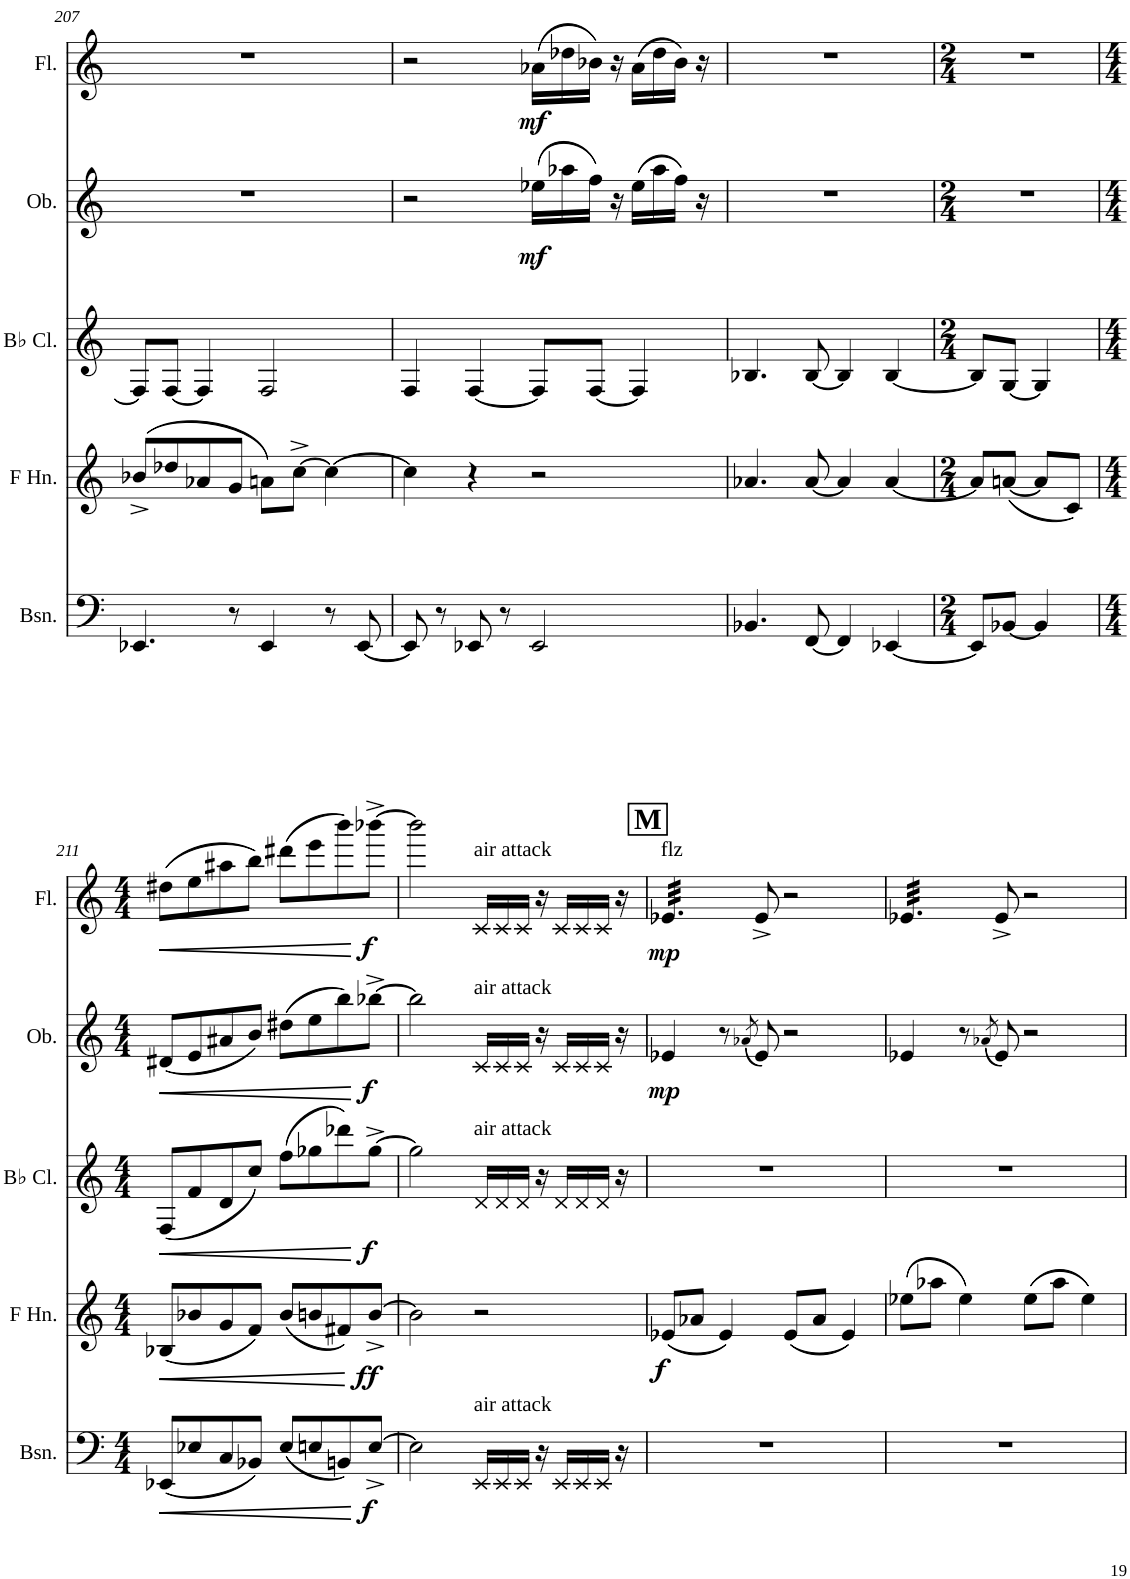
**kern	**dynam	**kern	**dynam	**kern	**dynam	**kern	**dynam	**kern	**dynam
*part5	*part5	*part4	*part4	*part3	*part3	*part2	*part2	*part1	*part1
*staff5	*staff5	*staff4	*staff4	*staff3	*staff3	*staff2	*staff2	*staff1	*staff1
*I"Bassoon	*	*I"Horn in F	*	*I"Bb Clarinet	*	*I"English Horn	*	*I"Flute	*
*I'Bsn.	*	*	*	*I'Bb Cl.	*	*I'E. Hn.	*	*I'Fl.	*
!!LO:PB:g=z
*clefF4	*	*clefF4	*	*clefG2	*	*clefG2	*	*clefG2	*
*	*	*Trd4c7	*	*Trd1c2	*	*Trd4c7	*	*	*
*k[]	*	*k[]	*	*k[]	*	*k[]	*	*k[]	*
*M4/4	*	*M4/4	*	*M4/4	*	*M4/4	*	*M4/4	*
=207	=207	=207	=207	=207	=207	=207	=207	=207	=207
4.EE-X/	.	(8b-X^/L	.	8F/L]	.	1r	.	1r	.
.	.	8dd-X/	.	[8F/J	.	.	.	.	.
.	.	8a-X/	.	4F/]	.	.	.	.	.
8r	.	8g/J	.	.	.	.	.	.	.
4EE-/	.	8an\L)	.	2F/	.	.	.	.	.
.	.	[8cc^\J	.	.	.	.	.	.	.
8r	.	4cc\_	.	.	.	.	.	.	.
[8EE-/	.	.	.	.	.	.	.	.	.
=208	=208	=208	=208	=208	=208	=208	=208	=208	=208
8EE-/]	.	4cc\]	.	4F/	.	2r	.	2r	.
8r	.	.	.	.	.	.	.	.	.
8EE-X/	.	4r	.	[4F/	.	.	.	.	.
8r	.	.	.	.	.	.	.	.	.
!	!	!	!	!	!	!	!LO:DY:b	!	!LO:DY:b
2EE-/	.	2r	.	8F/L]	.	(16ee-X\LL	mf	(16a-X\LL	mf
.	.	.	.	.	.	16aa-X\	.	16dd-X\	.
.	.	.	.	[8F/J	.	16ff\JJ)	.	16b-X\JJ)	.
.	.	.	.	.	.	16r	.	16r	.
.	.	.	.	4F/]	.	(16ee-\LL	.	(16a-\LL	.
.	.	.	.	.	.	16aa-\	.	16dd-\	.
.	.	.	.	.	.	16ff\JJ)	.	16b-\JJ)	.
.	.	.	.	.	.	16r	.	16r	.
=209	=209	=209	=209	=209	=209	=209	=209	=209	=209
4.BB-X/	.	4.a-X/	.	4.B-X/	.	1r	.	1r	.
[8FF/	.	[8a-/	.	[8B-/	.	.	.	.	.
4FF/]	.	4a-/]	.	4B-/]	.	.	.	.	.
[4EE-X/	.	[4a-/	.	[4B-/	.	.	.	.	.
=210	=210	=210	=210	=210	=210	=210	=210	=210	=210
*M2/4	*	*M2/4	*	*M2/4	*	*M2/4	*	*M2/4	*
8EE-/L]	.	8a-/L]	.	8B-/L]	.	2r	.	2r	.
[8BB-X/J	.	([8an/J	.	[8G/J	.	.	.	.	.
4BB-/]	.	8a/L]	.	4G/]	.	.	.	.	.
.	.	8c/J)	.	.	.	.	.	.	.
!!LO:LB:g=z
=211	=211	=211	=211	=211	=211	=211	=211	=211	=211
*M4/4	*	*M4/4	*	*M4/4	*	*M4/4	*	*M4/4	*
!	!	!	!	!	!	!	!	!	!LO:HP:b
(8EE-X/L	.	(8B-X/L	.	(8F/L	.	(8d#X/L	.	(8dd#X\L	<
8E-X/	.	8b-X/	.	8f/	.	8e/	.	8ee\	.
8C/	.	8g/	.	8d/	.	8a#X/	.	8aa#X\	.
8BB-X/J)	.	8f/J)	.	8cc/J)	.	8b/J)	.	8bb\J)	.
(8E-/L	.	(8b-/L	.	(8ff\L	.	(8dd#X\L	.	(8ddd#X\L	.
8En/	.	8bn/	.	8gg-X\	.	8ee\	.	8eee\	.
8BBn/)	.	8f#X/)	.	8ddd-X\)	.	8bb\)	.	8bbb\)	.
!	!LO:DY:b	!	!LO:DY:b	!	!LO:DY:b	!	!LO:DY:b	!	!LO:DY:n=1:b
[8E^/J	f	[8b^/J	ff	[8gg-^\J	f	[8bb-X^\J	f	[8bbb-X^\J	[ f
=212	=212	=212	=212	=212	=212	=212	=212	=212	=212
2E\]	.	2b\]	.	2gg-\]	.	2bb-\]	.	2bbb-\]	.
!	!	!	!	!	!	!	!	!LO:TX:a:t=air attack	!
!	!	!	!	!	!	!LO:TX:a:t=air attack	!	!	!
!	!	!	!	!LO:TX:a:t=air attack	!	!	!	!	!
!LO:TX:a:t=air attack	!	!	!	!	!	!	!	!	!
16EE/LL	.	2r	.	16d/LL	.	16c/LL	.	16c/LL	.
16EE/	.	.	.	16d/	.	16c/	.	16c/	.
16EE/JJ	.	.	.	16d/JJ	.	16c/JJ	.	16c/JJ	.
16r	.	.	.	16r	.	16r	.	16r	.
16EE/LL	.	.	.	16d/LL	.	16c/LL	.	16c/LL	.
16EE/	.	.	.	16d/	.	16c/	.	16c/	.
16EE/JJ	.	.	.	16d/JJ	.	16c/JJ	.	16c/JJ	.
16r	.	.	.	16r	.	16r	.	16r	.
!!LO:REH:place=s1:a:B:cj:fs=14:t=M
=213	=213	=213	=213	=213	=213	=213	=213	=213	=213
!	!	!	!	!	!	!	!	!LO:TX:a:t=flz	!
!	!	!	!LO:DY:b	!	!	!	!LO:DY:b	!	!LO:DY:b
*	*	*	*	*	*	*	*	*tremolo	*
1r	.	(8e-X/L	f	1r	.	4e-X/	mp	32e-X/LLL	mp
.	.	.	.	.	.	.	.	32e-X/	.
.	.	.	.	.	.	.	.	32e-X/	.
.	.	.	.	.	.	.	.	32e-X/	.
.	.	8a-X/J	.	.	.	.	.	32e-X/	.
.	.	.	.	.	.	.	.	32e-X/	.
.	.	.	.	.	.	.	.	32e-X/	.
.	.	.	.	.	.	.	.	32e-X/	.
.	.	4e-/)	.	.	.	8r	.	32e-X/	.
.	.	.	.	.	.	.	.	32e-X/	.
.	.	.	.	.	.	.	.	32e-X/	.
.	.	.	.	.	.	.	.	32e-X/JJJ	.
*	*	*	*	*	*	*	*	*Xtremolo	*
.	.	.	.	.	.	(8qa-X/	.	.	.
.	.	.	.	.	.	8e-/)	.	8e-^/	.
.	.	(8e-/L	.	.	.	2r	.	2r	.
.	.	8a-/J	.	.	.	.	.	.	.
.	.	4e-/)	.	.	.	.	.	.	.
=214	=214	=214	=214	=214	=214	=214	=214	=214	=214
*	*	*	*	*	*	*	*	*tremolo	*
1r	.	(8ee-X\L	.	1r	.	4e-X/	.	32e-X/LLL	.
.	.	.	.	.	.	.	.	32e-X/	.
.	.	.	.	.	.	.	.	32e-X/	.
.	.	.	.	.	.	.	.	32e-X/	.
.	.	8aa-X\J	.	.	.	.	.	32e-X/	.
.	.	.	.	.	.	.	.	32e-X/	.
.	.	.	.	.	.	.	.	32e-X/	.
.	.	.	.	.	.	.	.	32e-X/	.
.	.	4ee-\)	.	.	.	8r	.	32e-X/	.
.	.	.	.	.	.	.	.	32e-X/	.
.	.	.	.	.	.	.	.	32e-X/	.
.	.	.	.	.	.	.	.	32e-X/JJJ	.
*	*	*	*	*	*	*	*	*Xtremolo	*
.	.	.	.	.	.	(8qa-X/	.	.	.
.	.	.	.	.	.	8e-/)	.	8e-^/	.
.	.	(8ee-\L	.	.	.	2r	.	2r	.
.	.	8aa-\J	.	.	.	.	.	.	.
.	.	4ee-\)	.	.	.	.	.	.	.
=	=	=	=	=	=	=	=	=	=
*-	*-	*-	*-	*-	*-	*-	*-	*-	*-
